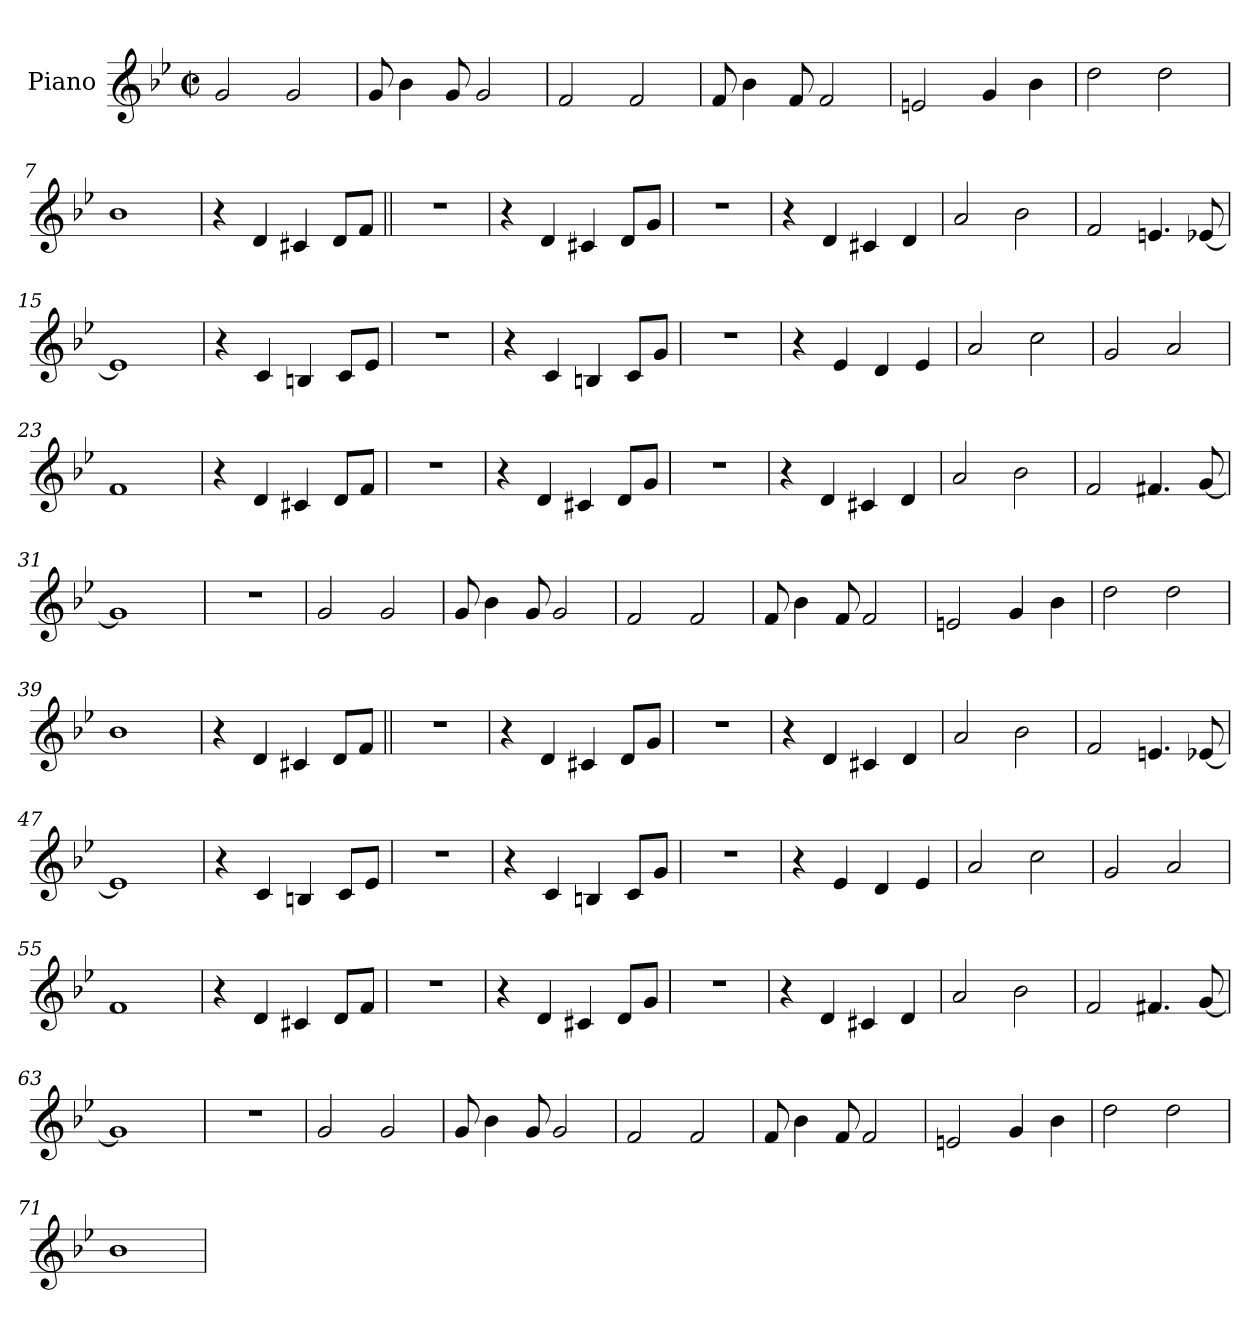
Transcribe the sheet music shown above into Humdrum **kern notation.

**kern
*part1
*staff1
*I"Piano
*I'Pno.
*clefG2
*k[b-e-]
*M2/2
*met(c|)
*MM200
=1
2g
2g
=2
8g
4b-
8g
2g
=3
2f
2f
=4
8f
4b-
8f
2f
=5
2en
4g
4b-
=6
2dd
2dd
=7
1b-
=8
4r
4d
4c#X
8dL
8fJ
=9||
1r
=10
4r
4d
4c#X
8dL
8gJ
=11
1r
=12
4r
4d
4c#X
4d
=13
2a
2b-
=14
2f
4.en
[8e-X
=15
1e-]
=16
4r
4c
4Bn
8cL
8e-J
=17
1r
=18
4r
4c
4Bn
8cL
8gJ
=19
1r
=20
4r
4e-
4d
4e-
=21
2a
2cc
=22
2g
2a
=23
1f
=24
4r
4d
4c#X
8dL
8fJ
=25
1r
=26
4r
4d
4c#X
8dL
8gJ
=27
1r
=28
4r
4d
4c#X
4d
=29
2a
2b-
=30
2f
4.f#X
[8g
=31
1g]
=32
1r
=33
2g
2g
=34
8g
4b-
8g
2g
=35
2f
2f
=36
8f
4b-
8f
2f
=37
2en
4g
4b-
=38
2dd
2dd
=39
1b-
=40
4r
4d
4c#X
8dL
8fJ
=41||
1r
=42
4r
4d
4c#X
8dL
8gJ
=43
1r
=44
4r
4d
4c#X
4d
=45
2a
2b-
=46
2f
4.en
[8e-X
=47
1e-]
=48
4r
4c
4Bn
8cL
8e-J
=49
1r
=50
4r
4c
4Bn
8cL
8gJ
=51
1r
=52
4r
4e-
4d
4e-
=53
2a
2cc
=54
2g
2a
=55
1f
=56
4r
4d
4c#X
8dL
8fJ
=57
1r
=58
4r
4d
4c#X
8dL
8gJ
=59
1r
=60
4r
4d
4c#X
4d
=61
2a
2b-
=62
2f
4.f#X
[8g
=63
1g]
=64
1r
=65
2g
2g
=66
8g
4b-
8g
2g
=67
2f
2f
=68
8f
4b-
8f
2f
=69
2en
4g
4b-
=70
2dd
2dd
=71
1b-
=
*-
